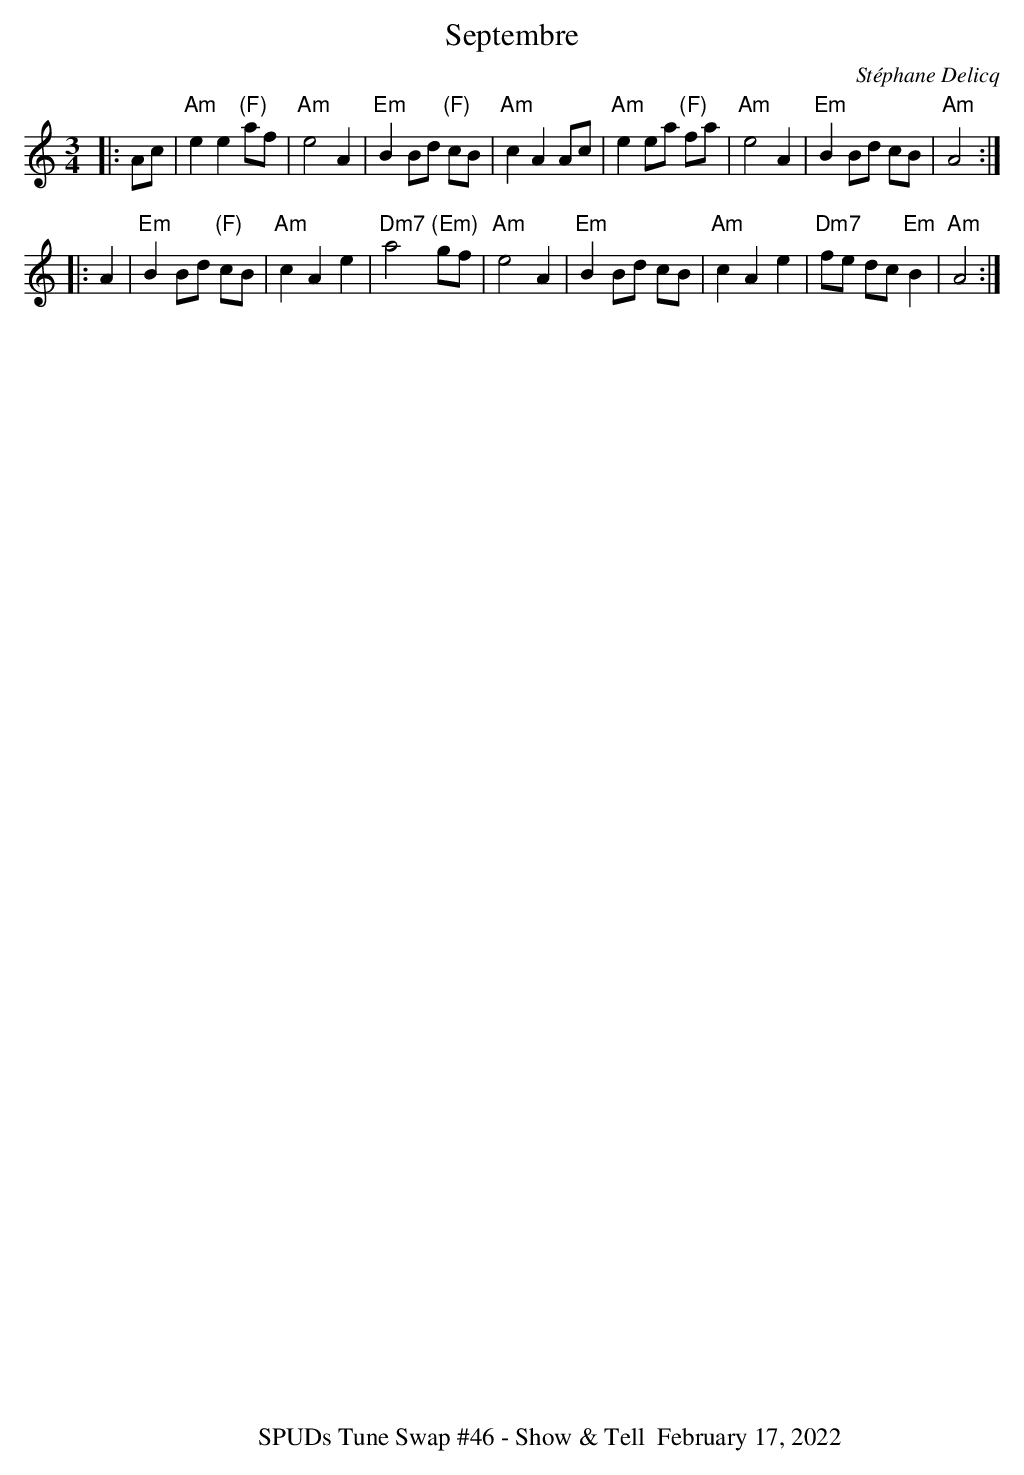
X:1
T:Septembre
C:Stéphane Delicq
M:3/4
L:1/8
K:C
|:Ac|"Am"e2e2 "(F)"af|"Am"e4A2|"Em"B2 Bd "(F)"cB|"Am"c2A2 Ac|\
"Am"e2 ea "(F)"fa|"Am"e4 A2|"Em"B2 Bd cB|"Am"A4:|
|:A2|"Em"B2 Bd "(F)"cB|"Am"c2 A2 e2|"Dm7"a4 "(Em)"gf|"Am"e4 A2|\
"Em"B2 Bd cB|"Am"c2 A2 e2|"Dm7"fe dc "Em"B2|"Am"A4:|
